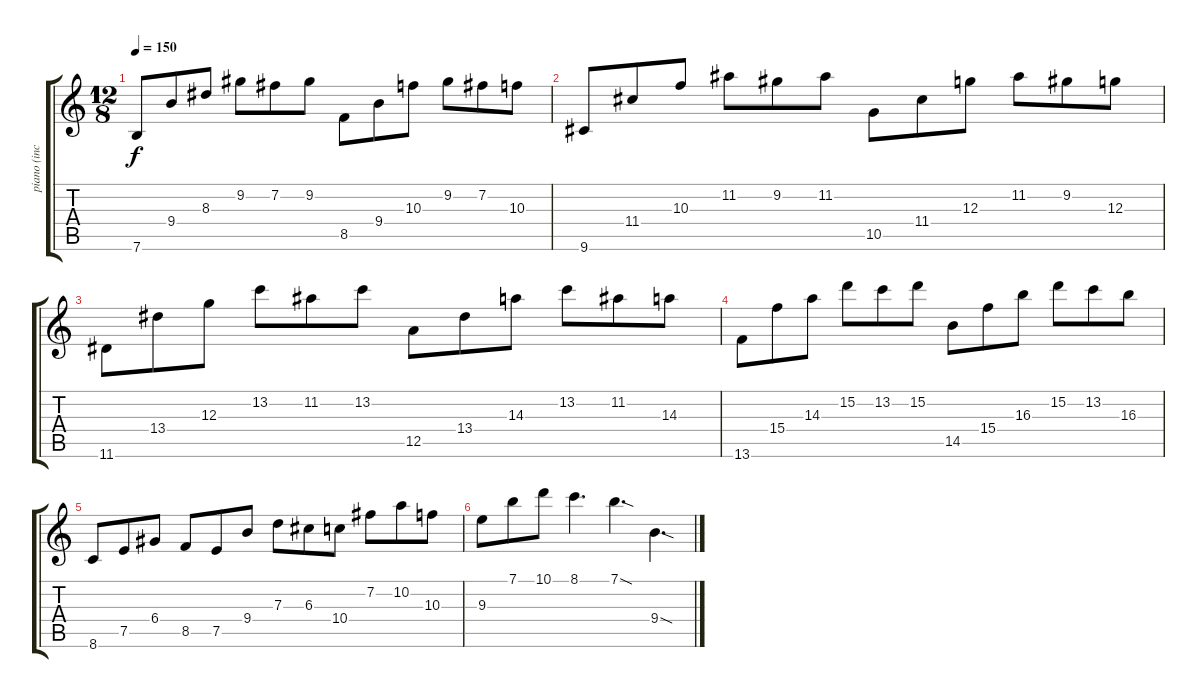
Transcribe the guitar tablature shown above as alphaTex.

\track ("piano (incomplet)" "piano (inc") {instrument acousticgrandpiano}
\staff {score tabs}
\tuning (E5 B4 G4 D4 A3 E3) {hide}
\ts (12 8)
\tempo 150
\clef g2
\ks c
7.6.8{dy f} 9.4.8 8.3.8 9.2.8 7.2.8 9.2.8 8.5.8 9.4.8 10.3.8 9.2.8 7.2.8 10.3.8 |
9.6.8 11.4.8 10.3.8 11.2.8 9.2.8 11.2.8 10.5.8 11.4.8 12.3.8 11.2.8 9.2.8 12.3.8 |
11.6.8 13.4.8 12.3.8 13.2.8 11.2.8 13.2.8 12.5.8 13.4.8 14.3.8 13.2.8 11.2.8 14.3.8 |
13.6.8 15.4.8 14.3.8 15.2.8 13.2.8 15.2.8 14.5.8 15.4.8 16.3.8 15.2.8 13.2.8 16.3.8 |
8.6.8 7.5.8 6.4.8 8.5.8 7.5.8 9.4.8 7.3.8 6.3.8 10.4.8 7.2.8 10.2.8 10.3.8 |
9.3.8 7.1.8 10.1.8 8.1.4{d} 7.1{sod}.4{d} 9.4{sod}.4{d}
